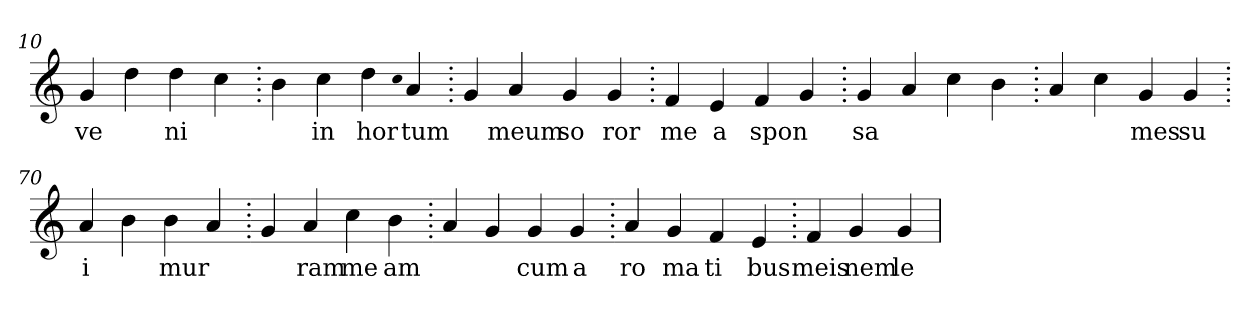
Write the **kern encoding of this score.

**kern	**text
*part1	*part1
*staff1	*staff1
*clefG2	*
=10.	=10.
4g	ve
4dd	.
4dd	ni
4cc	.
=20.	=20.
4b	.
4cc	in
4dd	hor
qqcc	.
4a	tum
=30.	=30.
4g	.
4a	meum
4g	so
4g	ror
=40.	=40.
4f	me
4e	a
4f	spon
4g	.
=50.	=50.
4g	sa
4a	.
4cc	.
4b	.
=60.	=60.
4a	.
4cc	.
4g	mes
4g	su
=70.	=70.
4a	i
4b	.
4b	mur
4a	.
=80.	=80.
4g	.
4a	ram
4cc	me
4b	am
=90.	=90.
4a	.
4g	.
4g	cum
4g	a
=100.	=100.
4a	ro
4g	ma
4f	ti
4e	bus
=110.	=110.
4f	meis
4g	nem
4g	le
=	=
*-	*-
